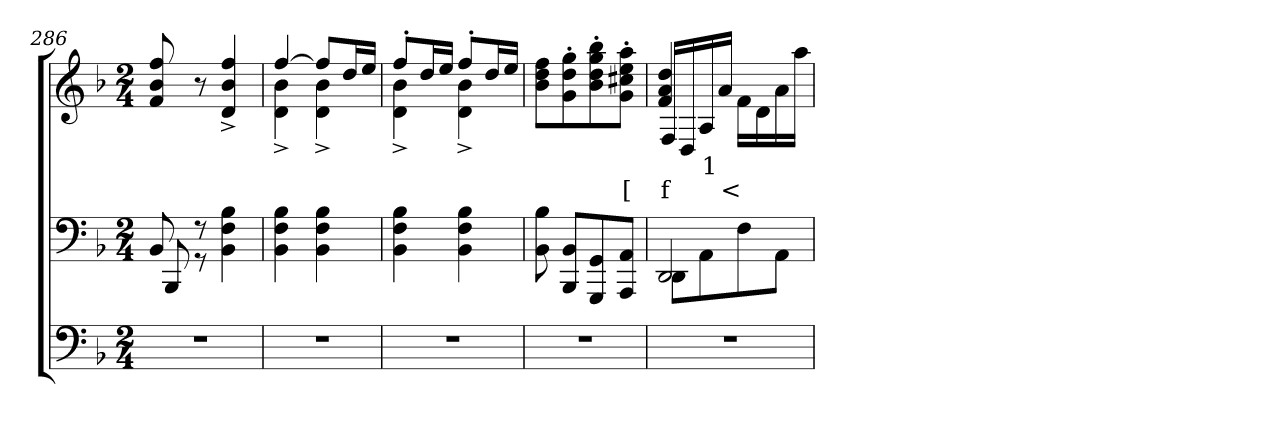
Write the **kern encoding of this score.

**kern	**kern	**kern	**text	**text
*part3	*part2	*part1	*part1	*part1
*staff3	*staff2	*staff1	*staff1	*staff1
*clefF4	*clefF4	*clefG2	*	*
*k[b-]	*k[b-]	*k[b-]	*	*
*M2/4	*M2/4	*M2/4	*	*
=286	=286	=286	=286	=286
*	*^	*	*	*
2r	8BB-	8BBB-/	8ff/ 8b-/ 8f/	.	.
.	8r	8r	8r	.	.
.	4ryy	4B- 4F 4BB-	4ff^> 4b-^> 4d^>	.	.
*	*v	*v	*	*	*
=287	=287	=287	=287	=287
*	*	*^	*	*
2r	4B- 4F 4BB-	[4ff	4b-^> 4d^>	.	.
.	4B- 4F 4BB-	8ffL]	4b-^> 4d^>	.	.
.	.	16ddL	.	.	.
.	.	16eeJJ	.	.	.
=288	=288	=288	=288	=288	=288
2r	4B- 4F 4BB-	8ff'>L	4b-^> 4d^>	.	.
.	.	16ddL	.	.	.
.	.	16eeJJ	.	.	.
.	4B- 4F 4BB-	8ff'>L	4b-^> 4d^>	.	.
.	.	16ddL	.	.	.
.	.	16eeJJ	.	.	.
*	*	*v	*v	*	*
=289	=289	=289	=289	=289
2r	8B- 8BB-	8ff\ 8dd 8b-L	.	.
.	8BB- 8BBB-L	8gg'> 8dd'> 8g'>	.	.
.	8GG 8GGG	8bb-'> 8gg'> 8dd'> 8b-'>	.	.
.	8AA 8AAAJ	8aa'> 8ee'> 8cc#X'> 8g'>J	.	[
=290	=290	=290	=290	=290
*	*^	*^	*	*
2r	2DD	8DDL	4dd 4a 4f	16F/LL	.	f
.	.	.	.	16D/	.	.
.	.	8AA	.	16A/	1	.
.	.	.	.	16a\JJ	.	<
.	.	8F	4ryy	16fLL	.	.
.	.	.	.	16d	.	.
.	.	8AAJ	.	16a	.	.
.	.	.	.	16aaJJ	.	.
*	*v	*v	*	*	*	*
*	*	*v	*v	*	*
=	=	=	=	=
*-	*-	*-	*-	*-
